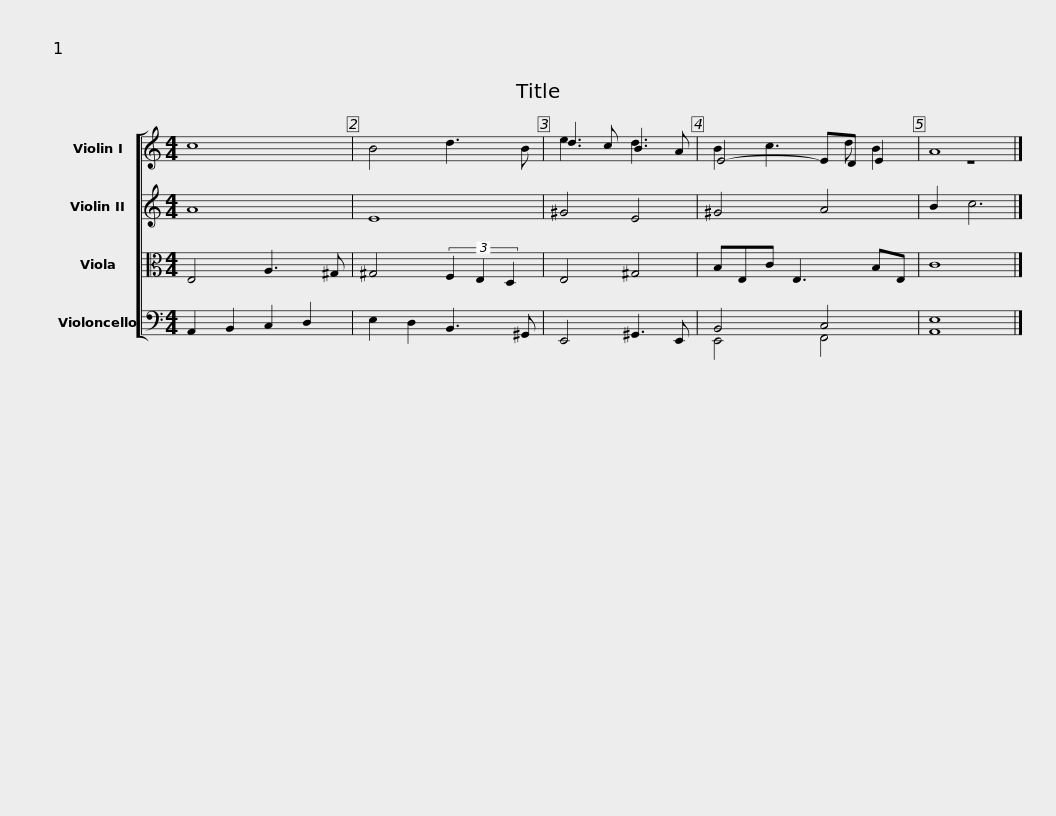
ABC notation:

X:1
%%score [ ( 1 2 3 ) 4 5 ( 6 7 ) ]
L:1/8
M:4/4
I:linebreak $
K:C
V:1 treble
V:2 treble
V:3 treble
V:4 treble
V:5 alto
V:6 bass
V:7 bass
V:1
 c8 | x8 | x8 | x8 | x8 |] %5
V:2
 x8 | B4 d3 B | d3 c B3 A | E4- ED E2 | A8 |] %5
V:3
 x8 | x8 | e3 x d3 x | B2 c3 d B2 | z8 |] %5
V:4
 A8 | E8 | ^G4 E4 | ^G4 A4 | B2 c6 |] %5
V:5
 E,4 A,3 ^G, | ^G,4 (3F,2 E,2 D,2 | E,4 ^G,4 | B,E,C E,3 B,E, | C8 |] %5
V:6
 A,,2 B,,2 C,2 D,2 | E,2 D,2 B,,3 ^G,, | E,,4 ^G,,3 E,, | B,,4 C,4 | E,8 |] %5
V:7
 x8 | x8 | x8 | E,,4 F,,4 | A,,8 |] %5
